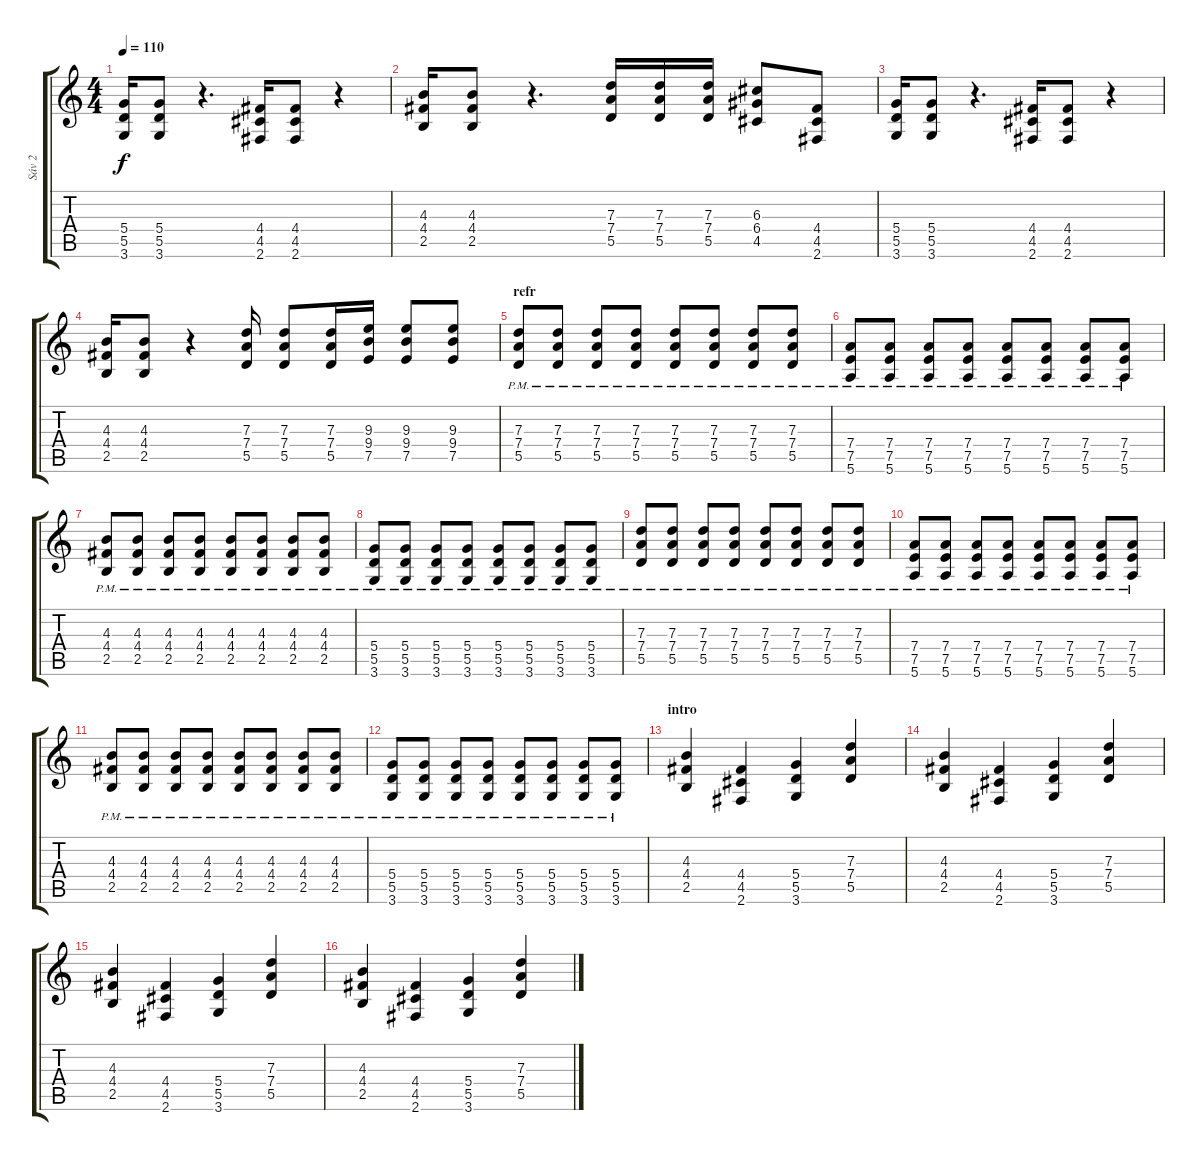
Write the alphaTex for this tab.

\track ("Sáv 2" "Sáv 2") {instrument distortionguitar}
\staff {score tabs}
\tuning (E4 B3 G3 D3 A2 E2) {hide}
\ts (4 4)
\tempo 110
\clef g2
\ks c
(5.4 5.5 3.6).16{dy f} (5.4 5.5 3.6).8 r.4{d} (4.4 4.5 2.6).16 (4.4 4.5 2.6).8 r.4 |
(4.3 4.4 2.5).16 (4.3 4.4 2.5).8 r.4{d} (7.3 7.4 5.5).16 (7.3 7.4 5.5).16 (7.3 7.4 5.5).16 (6.3 6.4 4.5).8 (4.4 4.5 2.6).8 |
(5.4 5.5 3.6).16 (5.4 5.5 3.6).8 r.4{d} (4.4 4.5 2.6).16 (4.4 4.5 2.6).8 r.4 |
(4.3 4.4 2.5).16 (4.3 4.4 2.5).8 r.4 (7.3 7.4 5.5).16 (7.3 7.4 5.5).8 (7.3 7.4 5.5).16 (9.3 9.4 7.5).16 (9.3 9.4 7.5).8 (9.3 9.4 7.5).8 |
\section ("" "refr")
(7.3{pm} 7.4{pm} 5.5{pm}).8 (7.3{pm} 7.4{pm} 5.5{pm}).8 (7.3{pm} 7.4{pm} 5.5{pm}).8 (7.3{pm} 7.4{pm} 5.5{pm}).8 (7.3{pm} 7.4{pm} 5.5{pm}).8 (7.3{pm} 7.4{pm} 5.5{pm}).8 (7.3{pm} 7.4{pm} 5.5{pm}).8 (7.3{pm} 7.4{pm} 5.5{pm}).8 |
(7.4{pm} 7.5{pm} 5.6{pm}).8 (7.4{pm} 7.5{pm} 5.6{pm}).8 (7.4{pm} 7.5{pm} 5.6{pm}).8 (7.4{pm} 7.5{pm} 5.6{pm}).8 (7.4{pm} 7.5{pm} 5.6{pm}).8 (7.4{pm} 7.5{pm} 5.6{pm}).8 (7.4{pm} 7.5{pm} 5.6{pm}).8 (7.4{pm} 7.5{pm} 5.6{pm}).8 |
(4.3{pm} 4.4{pm} 2.5{pm}).8 (4.3{pm} 4.4{pm} 2.5{pm}).8 (4.3{pm} 4.4{pm} 2.5{pm}).8 (4.3{pm} 4.4{pm} 2.5{pm}).8 (4.3{pm} 4.4{pm} 2.5{pm}).8 (4.3{pm} 4.4{pm} 2.5{pm}).8 (4.3{pm} 4.4{pm} 2.5{pm}).8 (4.3{pm} 4.4{pm} 2.5{pm}).8 |
(5.4{pm} 5.5{pm} 3.6{pm}).8 (5.4{pm} 5.5{pm} 3.6{pm}).8 (5.4{pm} 5.5{pm} 3.6{pm}).8 (5.4{pm} 5.5{pm} 3.6{pm}).8 (5.4{pm} 5.5{pm} 3.6{pm}).8 (5.4{pm} 5.5{pm} 3.6{pm}).8 (5.4{pm} 5.5{pm} 3.6{pm}).8 (5.4{pm} 5.5{pm} 3.6{pm}).8 |
(7.3{pm} 7.4{pm} 5.5{pm}).8 (7.3{pm} 7.4{pm} 5.5{pm}).8 (7.3{pm} 7.4{pm} 5.5{pm}).8 (7.3{pm} 7.4{pm} 5.5{pm}).8 (7.3{pm} 7.4{pm} 5.5{pm}).8 (7.3{pm} 7.4{pm} 5.5{pm}).8 (7.3{pm} 7.4{pm} 5.5{pm}).8 (7.3{pm} 7.4{pm} 5.5{pm}).8 |
(7.4{pm} 7.5{pm} 5.6{pm}).8 (7.4{pm} 7.5{pm} 5.6{pm}).8 (7.4{pm} 7.5{pm} 5.6{pm}).8 (7.4{pm} 7.5{pm} 5.6{pm}).8 (7.4{pm} 7.5{pm} 5.6{pm}).8 (7.4{pm} 7.5{pm} 5.6{pm}).8 (7.4{pm} 7.5{pm} 5.6{pm}).8 (7.4{pm} 7.5{pm} 5.6{pm}).8 |
(4.3{pm} 4.4{pm} 2.5{pm}).8 (4.3{pm} 4.4{pm} 2.5{pm}).8 (4.3{pm} 4.4{pm} 2.5{pm}).8 (4.3{pm} 4.4{pm} 2.5{pm}).8 (4.3{pm} 4.4{pm} 2.5{pm}).8 (4.3{pm} 4.4{pm} 2.5{pm}).8 (4.3{pm} 4.4{pm} 2.5{pm}).8 (4.3{pm} 4.4{pm} 2.5{pm}).8 |
(5.4{pm} 5.5{pm} 3.6{pm}).8 (5.4{pm} 5.5{pm} 3.6{pm}).8 (5.4{pm} 5.5{pm} 3.6{pm}).8 (5.4{pm} 5.5{pm} 3.6{pm}).8 (5.4{pm} 5.5{pm} 3.6{pm}).8 (5.4{pm} 5.5{pm} 3.6{pm}).8 (5.4{pm} 5.5{pm} 3.6{pm}).8 (5.4{pm} 5.5{pm} 3.6{pm}).8 |
\section ("" "intro")
(4.3 4.4 2.5).4 (4.4 4.5 2.6).4 (5.4 5.5 3.6).4 (7.3 7.4 5.5).4 |
(4.3 4.4 2.5).4 (4.4 4.5 2.6).4 (5.4 5.5 3.6).4 (7.3 7.4 5.5).4 |
(4.3 4.4 2.5).4 (4.4 4.5 2.6).4 (5.4 5.5 3.6).4 (7.3 7.4 5.5).4 |
(4.3 4.4 2.5).4 (4.4 4.5 2.6).4 (5.4 5.5 3.6).4 (7.3 7.4 5.5).4
